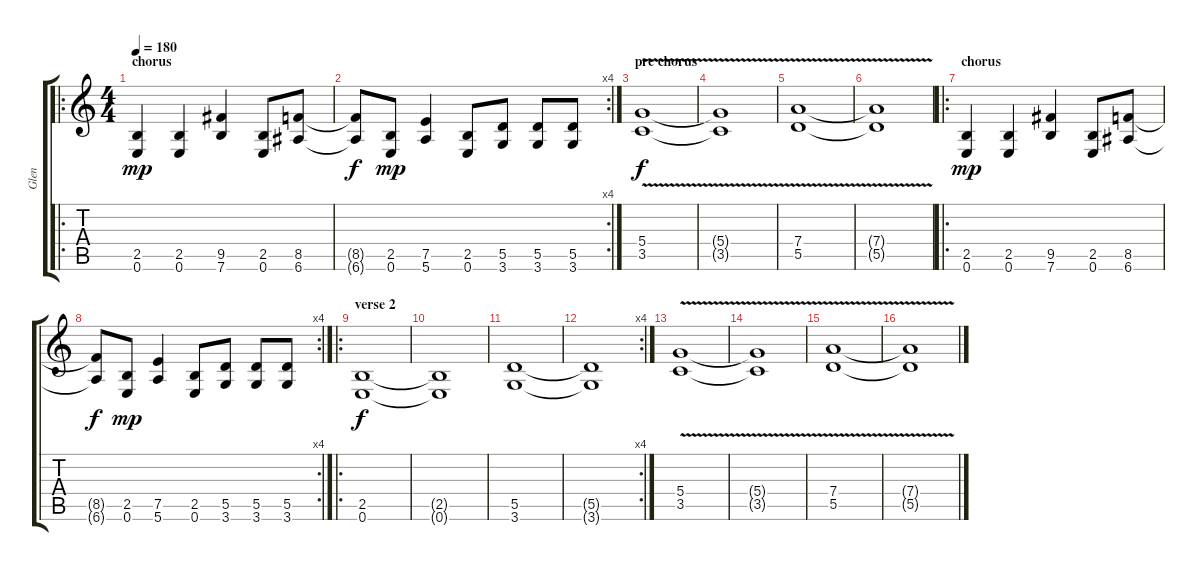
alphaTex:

\track ("Glen" "Glen") {instrument distortionguitar}
\staff {score tabs}
\tuning (E4 B3 G3 D3 A2 E2) {hide}
\ro
\ts (4 4)
\section ("" "chorus")
\tempo 180
\clef g2
\ks c
(2.5 0.6).4{dy mp} (2.5 0.6).4 (9.5 7.6).4 (2.5 0.6).8 (8.5 6.6).8 |
\rc 4
(8.5{t} 6.6{t}).8{dy f} (2.5 0.6).8{dy mp} (7.5 5.6).4 (2.5 0.6).8 (5.5 3.6).8 (5.5 3.6).8 (5.5 3.6).8 |
\section ("" "pre chorus")
(5.4 3.5{v}).1{dy f} |
(5.4{t} 3.5{t}).1 |
(7.4 5.5{v}).1 |
(7.4{t} 5.5{t}).1 |
\ro
\section ("" "chorus")
(2.5 0.6).4{dy mp} (2.5 0.6).4 (9.5 7.6).4 (2.5 0.6).8 (8.5 6.6).8 |
\rc 4
(8.5{t} 6.6{t}).8{dy f} (2.5 0.6).8{dy mp} (7.5 5.6).4 (2.5 0.6).8 (5.5 3.6).8 (5.5 3.6).8 (5.5 3.6).8 |
\ro
\section ("" "verse 2")
(2.5 0.6).1{dy f} |
(2.5{t} 0.6{t}).1 |
(5.5 3.6).1 |
\rc 4
(5.5{t} 3.6{t}).1 |
(5.4 3.5{v}).1 |
(5.4{t} 3.5{t}).1 |
(7.4 5.5{v}).1 |
(7.4{t} 5.5{t}).1
